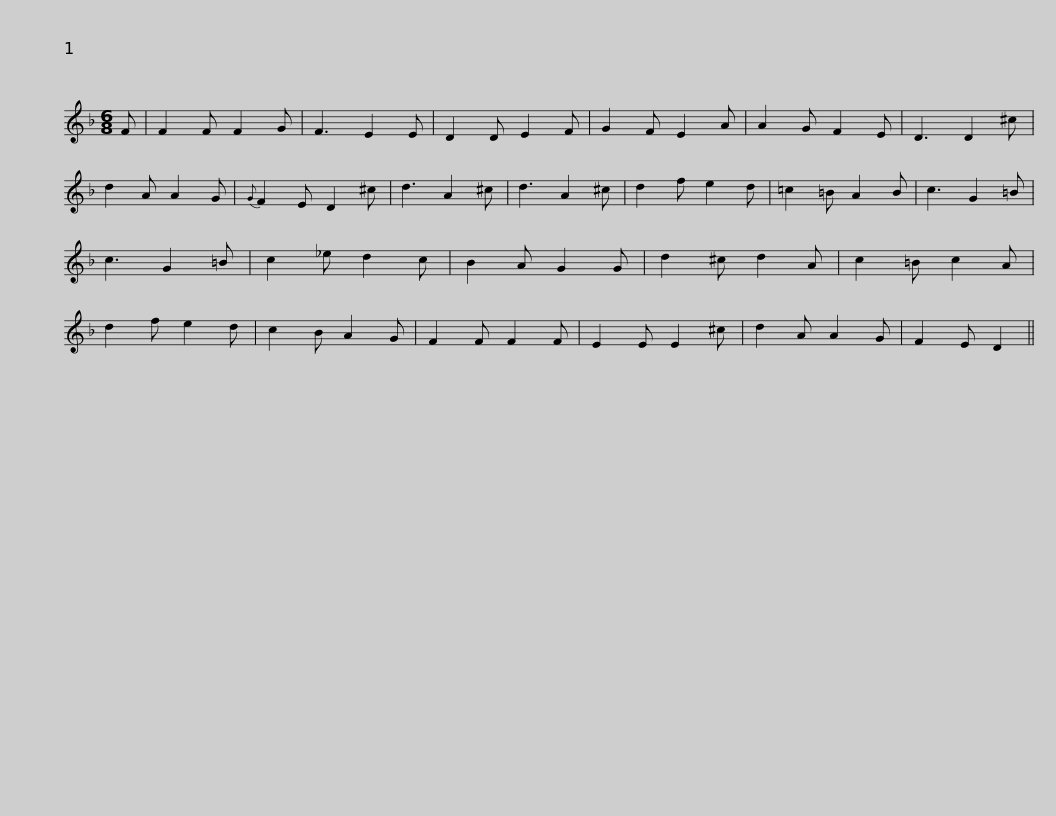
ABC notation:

X:1
L:1/8
M:6/8
I:linebreak $
K:Dmin
V:1 treble
V:1
 F | F2 F F2 G | F3 E2 E | D2 D E2 F | G2 F E2 A | %5
 A2 G F2 E | D3 D2 ^c | d2 A A2 G |{G} F2 E D2 ^c |$ d3 A2 ^c | %10
 d3 A2 ^c | d2 f e2 d | =c2 =B A2 B | c3 G2 =B | c3 G2 =B | %15
 c2 _e d2 c | B2 A G2 G | d2 ^c d2 A |$ c2 =B c2 A | d2 f e2 d | %20
 c2 B A2 G | F2 F F2 F | E2 E E2 ^c | d2 A A2 G | F2 E D2 || %25
